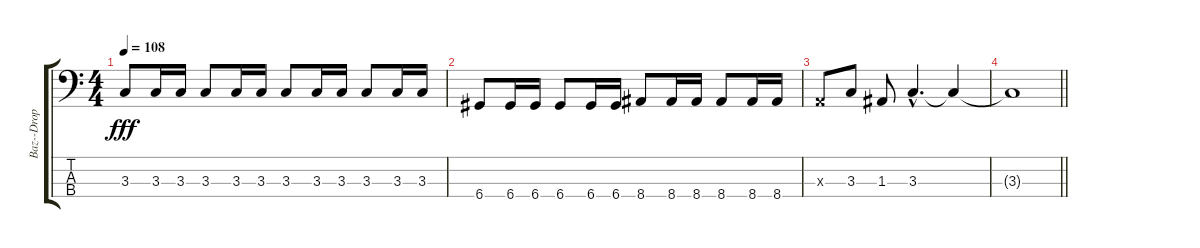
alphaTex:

\track ("Baz--Drop D" "Baz--Drop ") {instrument synthbass2}
\staff {score tabs}
\tuning (G2 D2 A1 D1) {hide}
\ts (4 4)
\tempo 108
\clef f4
\ks c
3.3.8{dy fff} 3.3.16 3.3.16 3.3.8 3.3.16 3.3.16 3.3.8 3.3.16 3.3.16 3.3.8 3.3.16 3.3.16 |
6.4.8 6.4.16 6.4.16 6.4.8 6.4.16 6.4.16 8.4.8 8.4.16 8.4.16 8.4.8 8.4.16 8.4.16 |
0.3{x}.8 3.3.8 1.3.8 3.3{hac}.4{d} 3.3{t}.4 |
\barLineRight lightlight
3.3{t}.1
